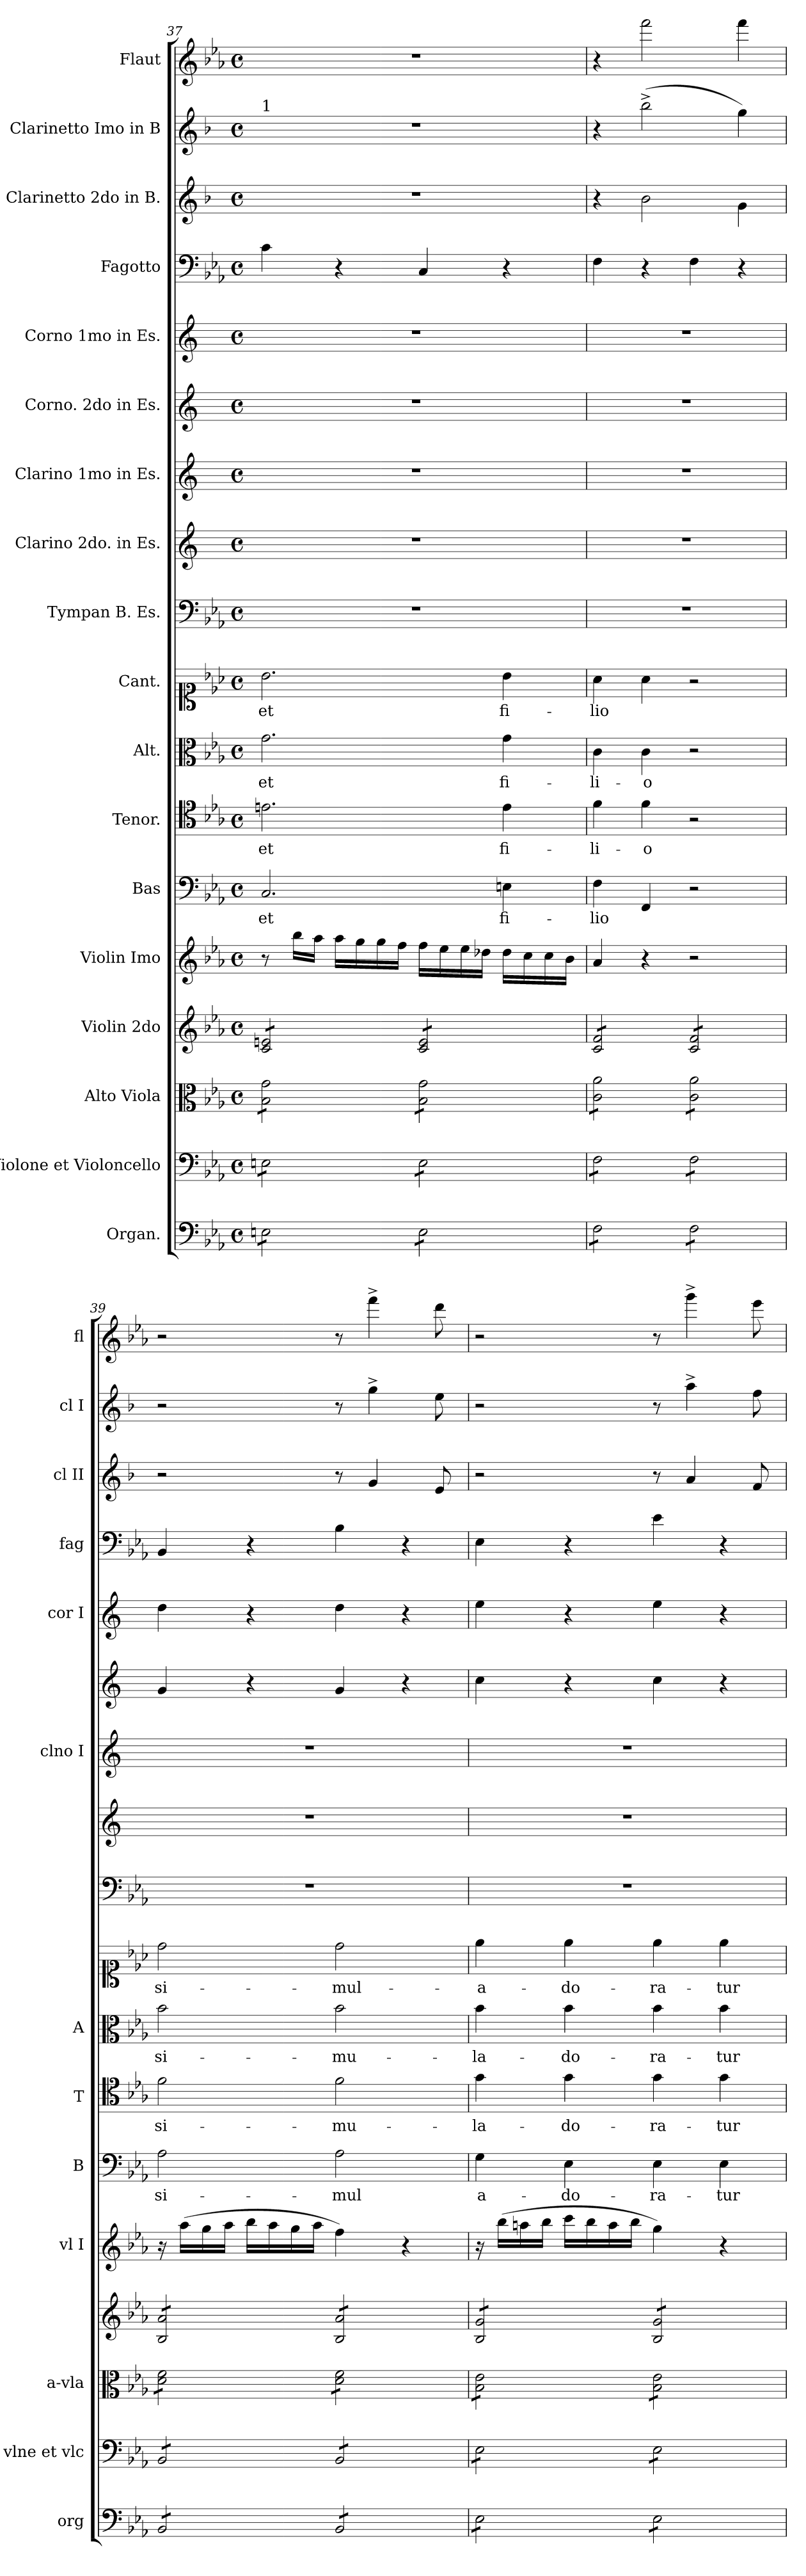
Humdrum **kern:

**kern	**kern	**kern	**kern	**kern	**kern	**text	**kern	**text	**kern	**text	**kern	**text	**kern	**kern	**kern	**kern	**kern	**kern	**kern	**kern	**kern
*part18	*part17	*part16	*part15	*part14	*part13	*part13	*part12	*part12	*part11	*part11	*part10	*part10	*part9	*part8	*part7	*part6	*part5	*part4	*part3	*part2	*part1
*staff18	*staff17	*staff16	*staff15	*staff14	*staff13	*staff13	*staff12	*staff12	*staff11	*staff11	*staff10	*staff10	*staff9	*staff8	*staff7	*staff6	*staff5	*staff4	*staff3	*staff2	*staff1
*I"Organ.	*I"Violone et Violoncello	*I"Alto Viola	*I"Violin 2do	*I"Violin Imo	*I"Bas	*	*I"Tenor.	*	*I"Alt.	*	*I"Cant.	*	*I"Tympan B. Es.	*I"Clarino 2do. in Es.	*I"Clarino 1mo in Es.	*I"Corno. 2do in Es.	*I"Corno 1mo in Es.	*I"Fagotto	*I"Clarinetto 2do in B.	*I"Clarinetto Imo in B	*I"Flaut
*I'org	*I'vlne et vlc	*I'a-vla	*	*I'vl I	*I'B	*	*I'T	*	*I'A	*	*	*	*	*	*I'clno I	*	*I'cor I	*I'fag	*I'cl II	*I'cl I	*I'fl
*clefF4	*clefF4	*clefC3	*clefG2	*clefG2	*clefF4	*	*clefC4	*	*clefC3	*	*clefC1	*	*clefF4	*clefG2	*clefG2	*clefG2	*clefG2	*clefF4	*clefG2	*clefG2	*clefG2
*	*	*	*	*	*	*	*	*	*	*	*	*	*	*ITrd-2c-3	*ITrd-2c-3	*ITrd5c9	*ITrd5c9	*	*ITrd1c2	*ITrd1c2	*
*k[b-e-a-]	*k[b-e-a-]	*k[b-e-a-]	*k[b-e-a-]	*k[b-e-a-]	*k[b-e-a-]	*	*k[b-e-a-]	*	*k[b-e-a-]	*	*k[b-e-a-]	*	*k[b-e-a-]	*k[b-e-a-]	*k[b-e-a-]	*k[b-e-a-]	*k[b-e-a-]	*k[b-e-a-]	*k[b-e-a-]	*k[b-e-a-]	*k[b-e-a-]
*E-:	*E-:	*E-:	*E-:	*E-:	*E-:	*	*E-:	*	*E-:	*	*E-:	*	*E-:	*E-:	*E-:	*E-:	*E-:	*E-:	*E-:	*E-:	*E-:
*M4/4	*M4/4	*M4/4	*M4/4	*M4/4	*M4/4	*	*M4/4	*	*M4/4	*	*M4/4	*	*M4/4	*M4/4	*M4/4	*M4/4	*M4/4	*M4/4	*M4/4	*M4/4	*M4/4
*met(c)	*met(c)	*met(c)	*met(c)	*met(c)	*met(c)	*	*met(c)	*	*met(c)	*	*met(c)	*	*met(c)	*met(c)	*met(c)	*met(c)	*met(c)	*met(c)	*met(c)	*met(c)	*met(c)
=37	=37	=37	=37	=37	=37	=37	=37	=37	=37	=37	=37	=37	=37	=37	=37	=37	=37	=37	=37	=37	=37
!	!	!	!	!	!	!	!	!	!	!	!	!	!	!	!	!	!	!	!	!LO:TX:a:t=1	!
*tremolo	*	*	*	*	*	*	*	*	*	*	*	*	*	*	*	*	*	*	*	*	*
*	*tremolo	*	*	*	*	*	*	*	*	*	*	*	*	*	*	*	*	*	*	*	*
*	*	*tremolo	*	*	*	*	*	*	*	*	*	*	*	*	*	*	*	*	*	*	*
*	*	*	*tremolo	*	*	*	*	*	*	*	*	*	*	*	*	*	*	*	*	*	*
8En\L	8En\L	8B-\ 8g\L	8c/ 8en/L	8r	2.C/	et	2.en\	et	2.g\	et	2.b-\	et	1r	1r	1r	1r	1r	4c\	1r	1r	1r
8En\	8En\	8B-\ 8g\	8c/ 8en/	16bb-\LL	.	.	.	.	.	.	.	.	.	.	.	.	.	.	.	.	.
.	.	.	.	16aa-\JJ	.	.	.	.	.	.	.	.	.	.	.	.	.	.	.	.	.
8En\	8En\	8B-\ 8g\	8c/ 8en/	16aa-\LL	.	.	.	.	.	.	.	.	.	.	.	.	.	4r	.	.	.
.	.	.	.	16gg\	.	.	.	.	.	.	.	.	.	.	.	.	.	.	.	.	.
8En\J	8En\J	8B-\ 8g\J	8c/ 8en/J	16gg\	.	.	.	.	.	.	.	.	.	.	.	.	.	.	.	.	.
.	.	.	.	16ff\JJ	.	.	.	.	.	.	.	.	.	.	.	.	.	.	.	.	.
8E\L	8E\L	8B-\ 8g\L	8c/ 8e/L	16ff\LL	.	.	.	.	.	.	.	.	.	.	.	.	.	4C/	.	.	.
.	.	.	.	16ee-\	.	.	.	.	.	.	.	.	.	.	.	.	.	.	.	.	.
8E\	8E\	8B-\ 8g\	8c/ 8e/	16ee-\	.	.	.	.	.	.	.	.	.	.	.	.	.	.	.	.	.
.	.	.	.	16dd-X\JJ	.	.	.	.	.	.	.	.	.	.	.	.	.	.	.	.	.
8E\	8E\	8B-\ 8g\	8c/ 8e/	16dd-\LL	4En\	fi-	4e\	fi-	4g\	fi-	4b-\	fi-	.	.	.	.	.	4r	.	.	.
.	.	.	.	16cc\	.	.	.	.	.	.	.	.	.	.	.	.	.	.	.	.	.
8E\J	8E\J	8B-\ 8g\J	8c/ 8e/J	16cc\	.	.	.	.	.	.	.	.	.	.	.	.	.	.	.	.	.
.	.	.	.	16b-\JJ	.	.	.	.	.	.	.	.	.	.	.	.	.	.	.	.	.
=38	=38	=38	=38	=38	=38	=38	=38	=38	=38	=38	=38	=38	=38	=38	=38	=38	=38	=38	=38	=38	=38
8F\L	8F\L	8c\ 8a-\L	8c/ 8f/L	4a-/	4F\	-lio	4f\	-li-	4c\	-li-	4a-\	-lio	1r	1r	1r	1r	1r	4F\	4r	4r	4r
8F\	8F\	8c\ 8a-\	8c/ 8f/	.	.	.	.	.	.	.	.	.	.	.	.	.	.	.	.	.	.
8F\	8F\	8c\ 8a-\	8c/ 8f/	4r	4FF/	.	4f\	-o	4c\	-o	4a-\	.	.	.	.	.	.	4r	2a-\	(2aa-^\	2fff\
8F\J	8F\J	8c\ 8a-\J	8c/ 8f/J	.	.	.	.	.	.	.	.	.	.	.	.	.	.	.	.	.	.
8F\L	8F\L	8c\ 8a-\L	8c/ 8f/L	2r	2r	.	2r	.	2r	.	2r	.	.	.	.	.	.	4F\	.	.	.
8F\	8F\	8c\ 8a-\	8c/ 8f/	.	.	.	.	.	.	.	.	.	.	.	.	.	.	.	.	.	.
8F\	8F\	8c\ 8a-\	8c/ 8f/	.	.	.	.	.	.	.	.	.	.	.	.	.	.	4r	4f\	4ff\)	4fff\
8F\J	8F\J	8c\ 8a-\J	8c/ 8f/J	.	.	.	.	.	.	.	.	.	.	.	.	.	.	.	.	.	.
=39	=39	=39	=39	=39	=39	=39	=39	=39	=39	=39	=39	=39	=39	=39	=39	=39	=39	=39	=39	=39	=39
8BB-/L	8BB-/L	8d\ 8f\L	8B-/ 8a-/L	16r	2A-\	si-	2f\	si-	2b-\	si-	2dd\	si-	1r	1r	1r	4B-/	4f\	4BB-/	2r	2r	2r
.	.	.	.	(16aa-\LL	.	.	.	.	.	.	.	.	.	.	.	.	.	.	.	.	.
8BB-/	8BB-/	8d\ 8f\	8B-/ 8a-/	16gg\	.	.	.	.	.	.	.	.	.	.	.	.	.	.	.	.	.
.	.	.	.	16aa-\JJ	.	.	.	.	.	.	.	.	.	.	.	.	.	.	.	.	.
8BB-/	8BB-/	8d\ 8f\	8B-/ 8a-/	16bb-\LL	.	.	.	.	.	.	.	.	.	.	.	4r	4r	4r	.	.	.
.	.	.	.	16aa-\	.	.	.	.	.	.	.	.	.	.	.	.	.	.	.	.	.
8BB-/J	8BB-/J	8d\ 8f\J	8B-/ 8a-/J	16gg\	.	.	.	.	.	.	.	.	.	.	.	.	.	.	.	.	.
.	.	.	.	16aa-\JJ	.	.	.	.	.	.	.	.	.	.	.	.	.	.	.	.	.
8BB-/L	8BB-/L	8d\ 8f\L	8B-/ 8a-/L	4ff\)	2A-\	-mul	2f\	-mu-	2b-\	-mu-	2dd\	-mul-	.	.	.	4B-/	4f\	4B-\	8r	8r	8r
8BB-/	8BB-/	8d\ 8f\	8B-/ 8a-/	.	.	.	.	.	.	.	.	.	.	.	.	.	.	.	4f/	4ff^\	4fff^\
8BB-/	8BB-/	8d\ 8f\	8B-/ 8a-/	4r	.	.	.	.	.	.	.	.	.	.	.	4r	4r	4r	.	.	.
8BB-/J	8BB-/J	8d\ 8f\J	8B-/ 8a-/J	.	.	.	.	.	.	.	.	.	.	.	.	.	.	.	8d/	8dd\	8ddd\
=40	=40	=40	=40	=40	=40	=40	=40	=40	=40	=40	=40	=40	=40	=40	=40	=40	=40	=40	=40	=40	=40
8E-\L	8E-\L	8B-\ 8e-\L	8B-/ 8g/L	16r	4G\	a-	4g\	-la-	4b-\	-la-	4ee-\	-a-	1r	1r	1r	4e-\	4g\	4E-\	2r	2r	2r
.	.	.	.	(16bb-\LL	.	.	.	.	.	.	.	.	.	.	.	.	.	.	.	.	.
8E-\	8E-\	8B-\ 8e-\	8B-/ 8g/	16aan\	.	.	.	.	.	.	.	.	.	.	.	.	.	.	.	.	.
.	.	.	.	16bb-\JJ	.	.	.	.	.	.	.	.	.	.	.	.	.	.	.	.	.
8E-\	8E-\	8B-\ 8e-\	8B-/ 8g/	16ccc\LL	4E-\	-do-	4g\	-do-	4b-\	-do-	4ee-\	-do-	.	.	.	4r	4r	4r	.	.	.
.	.	.	.	16bb-\	.	.	.	.	.	.	.	.	.	.	.	.	.	.	.	.	.
8E-\J	8E-\J	8B-\ 8e-\J	8B-/ 8g/J	16aa\	.	.	.	.	.	.	.	.	.	.	.	.	.	.	.	.	.
.	.	.	.	16bb-\JJ	.	.	.	.	.	.	.	.	.	.	.	.	.	.	.	.	.
8E-\L	8E-\L	8B-\ 8e-\L	8B-/ 8g/L	4gg\)	4E-\	-ra-	4g\	-ra-	4b-\	-ra-	4ee-\	-ra-	.	.	.	4e-\	4g\	4e-\	8r	8r	8r
8E-\	8E-\	8B-\ 8e-\	8B-/ 8g/	.	.	.	.	.	.	.	.	.	.	.	.	.	.	.	4g/	4gg^\	4ggg^\
8E-\	8E-\	8B-\ 8e-\	8B-/ 8g/	4r	4E-\	-tur	4g\	-tur	4b-\	-tur	4ee-\	-tur	.	.	.	4r	4r	4r	.	.	.
8E-\J	8E-\J	8B-\ 8e-\J	8B-/ 8g/J	.	.	.	.	.	.	.	.	.	.	.	.	.	.	.	8e-/	8ee-\	8eee-\
*	*	*	*Xtremolo	*	*	*	*	*	*	*	*	*	*	*	*	*	*	*	*	*	*
*	*	*Xtremolo	*	*	*	*	*	*	*	*	*	*	*	*	*	*	*	*	*	*	*
*	*Xtremolo	*	*	*	*	*	*	*	*	*	*	*	*	*	*	*	*	*	*	*	*
*Xtremolo	*	*	*	*	*	*	*	*	*	*	*	*	*	*	*	*	*	*	*	*	*
=	=	=	=	=	=	=	=	=	=	=	=	=	=	=	=	=	=	=	=	=	=
*-	*-	*-	*-	*-	*-	*-	*-	*-	*-	*-	*-	*-	*-	*-	*-	*-	*-	*-	*-	*-	*-
